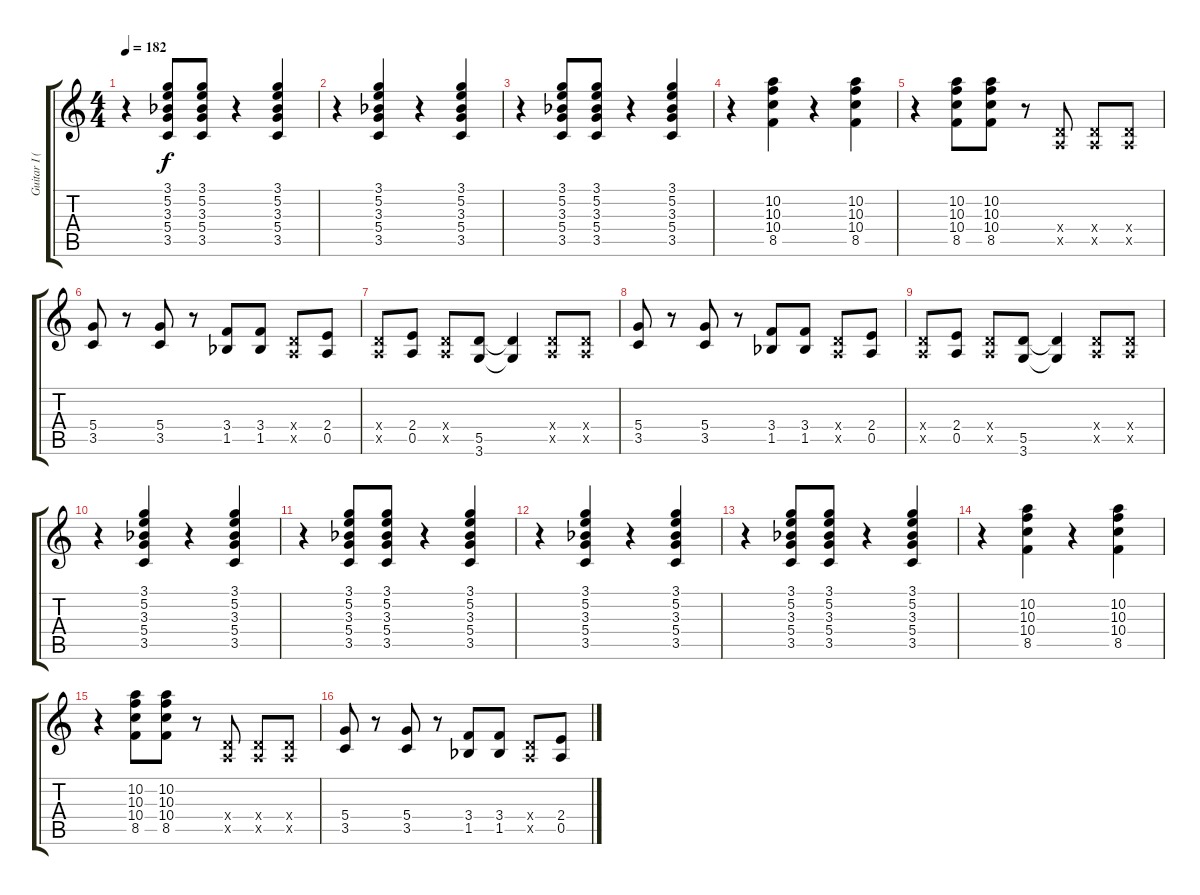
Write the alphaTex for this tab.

\track ("Guitar I (Hirasawa Yui)" "Guitar I (") {instrument overdrivenguitar}
\staff {score tabs}
\tuning (E4 B3 G3 D3 A2 E2) {hide}
\ts (4 4)
\tempo 182
\clef g2
\ks c
r.4{dy f} (3.1 5.2 3.3{acc b} 5.4 3.5).8 (3.1 5.2 3.3{acc b} 5.4 3.5).8 r.4 (3.1 5.2 3.3{acc b} 5.4 3.5).4 |
r.4 (3.1 5.2 3.3{acc b} 5.4 3.5).4 r.4 (3.1 5.2 3.3{acc b} 5.4 3.5).4 |
r.4 (3.1 5.2 3.3{acc b} 5.4 3.5).8 (3.1 5.2 3.3{acc b} 5.4 3.5).8 r.4 (3.1 5.2 3.3{acc b} 5.4 3.5).4 |
r.4 (10.2 10.3 10.4 8.5).4 r.4 (10.2 10.3 10.4 8.5).4 |
r.4 (10.2 10.3 10.4 8.5).8 (10.2 10.3 10.4 8.5).8 r.8 (0.4{x} 0.5{x}).8 (0.4{x} 0.5{x}).8 (0.4{x} 0.5{x}).8 |
(5.4 3.5).8 r.8 (5.4 3.5).8 r.8 (3.4 1.5{acc b}).8 (3.4 1.5{acc b}).8 (0.4{x} 0.5{x}).8 (2.4 0.5).8 |
(0.4{x} 0.5{x}).8 (2.4 0.5).8 (0.4{x} 0.5{x}).8 (5.5 3.6).8 (5.5{t} 3.6{t}).4 (0.4{x} 0.5{x}).8 (0.4{x} 0.5{x}).8 |
(5.4 3.5).8 r.8 (5.4 3.5).8 r.8 (3.4 1.5{acc b}).8 (3.4 1.5{acc b}).8 (0.4{x} 0.5{x}).8 (2.4 0.5).8 |
(0.4{x} 0.5{x}).8 (2.4 0.5).8 (0.4{x} 0.5{x}).8 (5.5 3.6).8 (5.5{t} 3.6{t}).4 (0.4{x} 0.5{x}).8 (0.4{x} 0.5{x}).8 |
r.4 (3.1 5.2 3.3{acc b} 5.4 3.5).4 r.4 (3.1 5.2 3.3{acc b} 5.4 3.5).4 |
r.4 (3.1 5.2 3.3{acc b} 5.4 3.5).8 (3.1 5.2 3.3{acc b} 5.4 3.5).8 r.4 (3.1 5.2 3.3{acc b} 5.4 3.5).4 |
r.4 (3.1 5.2 3.3{acc b} 5.4 3.5).4 r.4 (3.1 5.2 3.3{acc b} 5.4 3.5).4 |
r.4 (3.1 5.2 3.3{acc b} 5.4 3.5).8 (3.1 5.2 3.3{acc b} 5.4 3.5).8 r.4 (3.1 5.2 3.3{acc b} 5.4 3.5).4 |
r.4 (10.2 10.3 10.4 8.5).4 r.4 (10.2 10.3 10.4 8.5).4 |
r.4 (10.2 10.3 10.4 8.5).8 (10.2 10.3 10.4 8.5).8 r.8 (0.4{x} 0.5{x}).8 (0.4{x} 0.5{x}).8 (0.4{x} 0.5{x}).8 |
(5.4 3.5).8 r.8 (5.4 3.5).8 r.8 (3.4 1.5{acc b}).8 (3.4 1.5{acc b}).8 (0.4{x} 0.5{x}).8 (2.4 0.5).8
